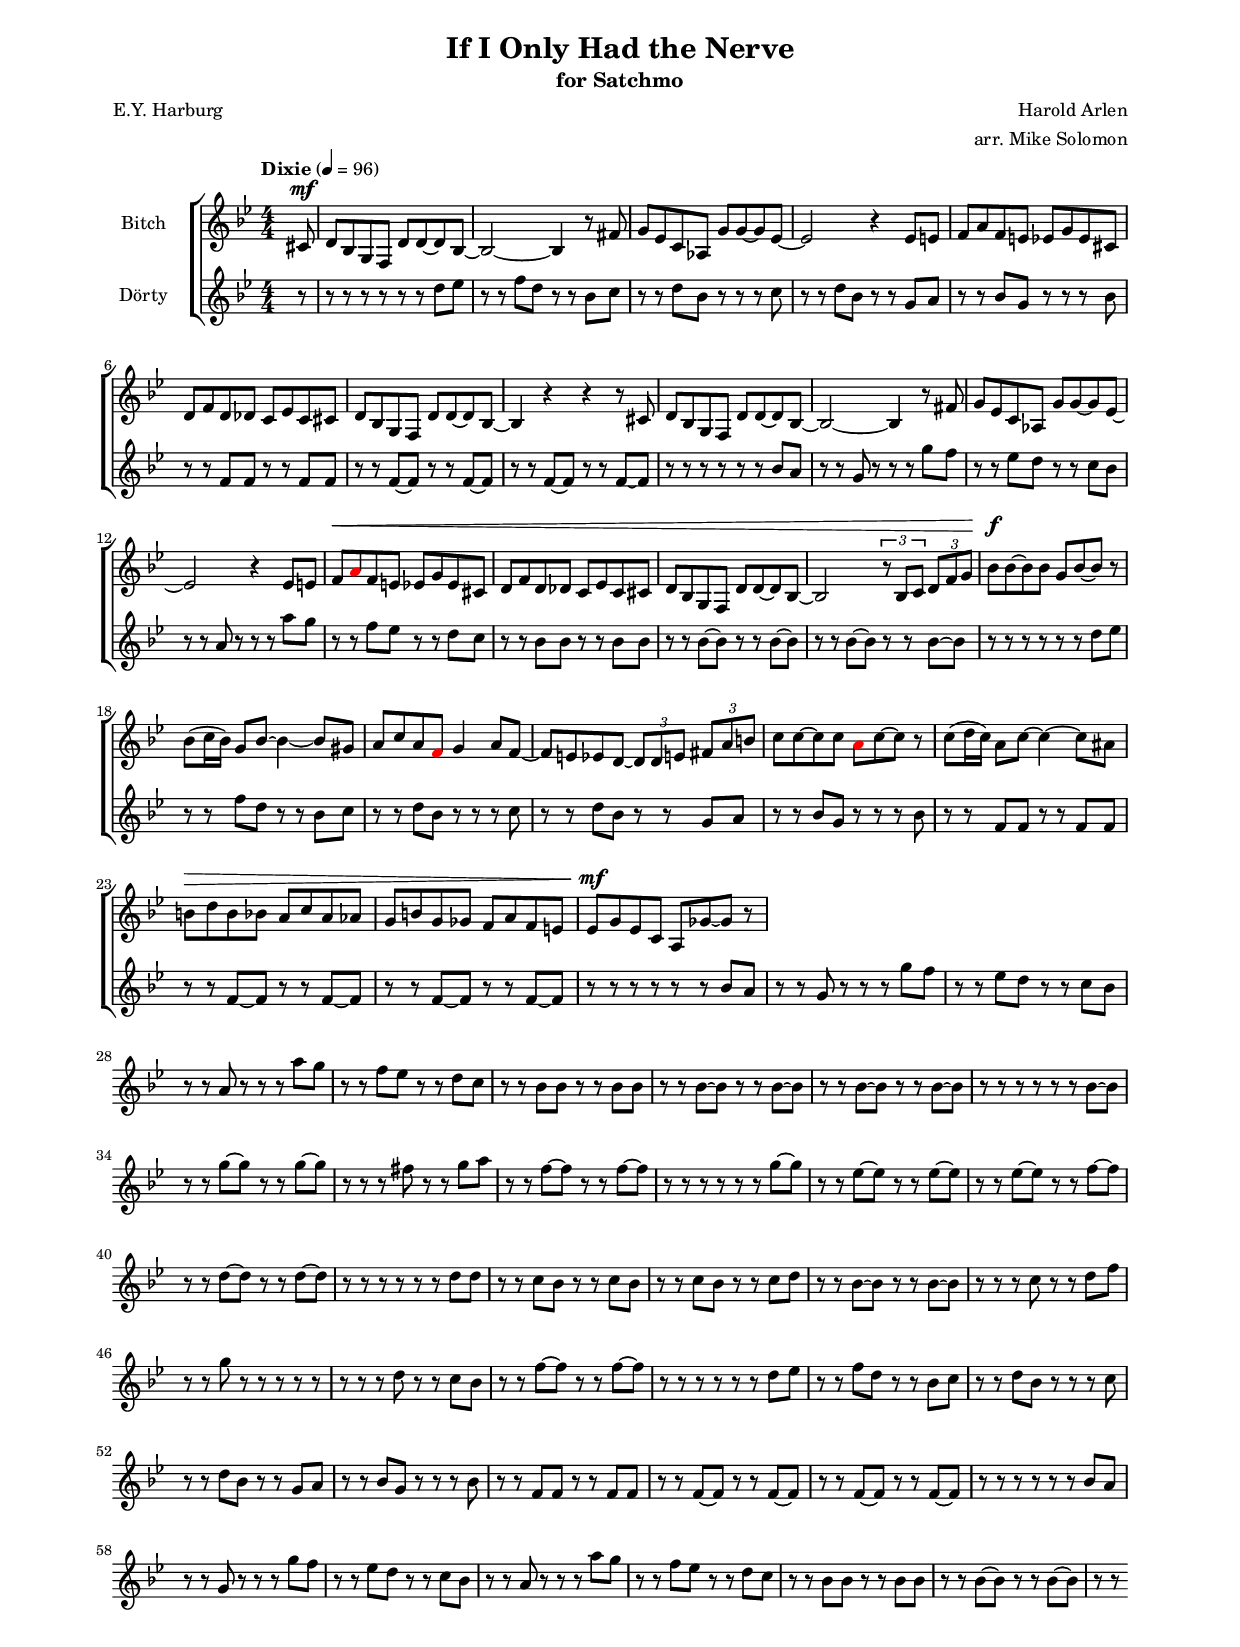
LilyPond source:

\version "2.19.0"
\include "defs-devel.ly"

marD = \markup \null
elsD = \markup \null
mikD = \markup \null
rynZ = \markup \null
desD = \markup \null

#(set-global-staff-size 15.87)
autoBeamInstruction = \autoBeamOn

solo = \markup \italic "solo"
psolo = \markup \italic "(solo)"
skat = \markup \italic "sit skat"
shoot = \markup \italic "SYT"

\header {
  title = "If I Only Had the Nerve"
  subtitle = "for Satchmo"
  %title = "Somewhere Over the Rainbow"
  composer = "Harold Arlen"
  poet = "E.Y. Harburg"
  arranger = "arr. Mike Solomon"
  %arranger = "arr. (anon)"
}
\paper {
  #(define fonts
    (set-global-fonts
    #:music "lilyjazz"
    #:brace "lilyjazz"
    #:roman "LilyJAZZText"
    #:sans "LilyJAZZChord"
    #:factor (/ staff-height pt 20)
  ))
  ragged-right = ##f
  left-margin = 0.75\in
  right-margin = 0.75\in
  top-margin = 0.5\in
  bottom-margin = 0.6\in
  ragged-last-bottom = ##f
  %max-systems-per-page = #2
  %oddHeaderMarkup = "FIRST FULL DRAFT 20.10.14 4:44"
  %evenHeaderMarkup = "FIRST FULL DRAFT 20.10.14 4:44"
}


#(ly:set-option 'point-and-click #f)

#(set-global-staff-size 15.87)

railroad =  {
  \once \override BreathingSign.text = \markup \musicglyph #"scripts.caesura.straight"
  \breathe
}
myred = \once \override NoteHead #'color = #red

php = \once \override Hairpin.stencil = #(parenthesize-callback ly:hairpin::print)

\paper {
  footnote-separator-markup = \markup { \column { " "\override #`(span-factor . 1/5) { \draw-hline } }}
  footnote-padding = 1\mm
  top-system-spacing = #'((basic-distance . 1) (minimum-distance . 0) (padding . 1) (stretchability . 40))
  bottom-system-spacing = #'((basic-distance . 1) (minimum-distance . 0) (padding . 1) (stretchability . 50))
  ragged-right = ##f
}

prefatoryMatter = {
  \key bes \major
  \autoBeamInstruction
  \time 4/4
}

scorePrefatoryMatter = {
  \prefatoryMatter
  \partial 8
}

midiPrefatoryMatter = {
  \prefatoryMatter
  \partial 8
}

theme = \relative c {
  cis8-\tag #'first \mf |
  d8 bes8 g8 f8 d'8 d8 ~ d8 bes8 ~ |
  bes2 ~ bes4 r8 fis'8 |
  g8 ees8 c8 aes8 g'8 g8 ~ g8 ees8 ~ |
  ees2 r4 ees8 e8 |
  f8-\tag #'second \< \tag #'second { \rred } a8 f8 e8 ees8 g8 ees8 cis8 |
  d8 f8 d8 des8 c8 ees8 c8 cis8 |
  d8 bes8 g8 f8 d'8 d8 ~ d8 bes8 ~ |
  \tag #'first { bes4 }
  \tag #'second { bes2 }
}

marks = {
  \tempo "Dixie" 4=96
  \time 4/4
  \partial 8 s8
  \repeat unfold 25 { s1 }
}

soprano = \transpose c c {
  \transpose c c' \removeWithTag #'second \theme
  r4 r4 r8
  \transpose c c' \removeWithTag #'first \theme
  \relative c' {
    \times 2/3 { r8 bes c } \times 2/3 { d f g } |
    bes8\f bes8 ~ bes8 bes8 g8 bes8 ~ bes8 r8 |
    bes8 ( c16 bes ) g8 bes8 ~ bes4 ~ bes8 gis8 |
    a8 c8 a8 \rred f8 g4 a8 f8 ~ |
    f8 e8 ees8 d8 ~ \times 2/3 { d d e } \times 2/3 { fis a b } |
    c8 c8 ~ c8 c8 \rred a8 c8 ~ c8 r8 |
    c8 ( d16 c ) a8 c8 ~ c4 ~ c8 ais8 |
    b8\> d8 b8 bes8 a8 c8 a8 aes8 |
    g8 b8 g8 ges8 f8 a8 f8 e8 |
    ees8\mf g8 ees8 c8 a8 ges'8 ~ ges8 r8 |
  }
}

sopranoWords = \lyricmode {
}

test = {
  r8 r8 r8 r8 r8 r8 r8 d''8 ees''8 r8 r8 f''8 d''8 r8 r8 bes'8 c''8 r8 r8 d''8 bes'8 r8 r8 r8 c''8 r8 r8 d''8 bes'8 r8 r8 g'8 a'8 r8 r8 bes'8 g'8 r8 r8 r8 bes'8 r8 r8 f'8 f'8 r8 r8 f'8 f'8 r8 r8 f'8 ~ f'8 r8 r8 f'8 ~ f'8 r8 r8 f'8 ~ f'8 r8 r8 f'8 ~ f'8 r8 r8 r8 r8 r8 r8 bes'8 a'8 r8 r8 g'8 r8 r8 r8 g''8 f''8 r8 r8 ees''8 d''8 r8 r8 c''8 bes'8 r8 r8 a'8 r8 r8 r8 a''8 g''8 r8 r8 f''8 ees''8 r8 r8 d''8 c''8 r8 r8 bes'8 bes'8 r8 r8 bes'8 bes'8 r8 r8 bes'8 ~ bes'8 r8 r8 bes'8 ~ bes'8 r8 r8 bes'8 ~ bes'8 r8 r8 bes'8 ~ bes'8 r8 r8 r8 r8 r8 r8 d''8 ees''8 r8 r8 f''8 d''8 r8 r8 bes'8 c''8 r8 r8 d''8 bes'8 r8 r8 r8 c''8 r8 r8 d''8 bes'8 r8 r8 g'8 a'8 r8 r8 bes'8 g'8 r8 r8 r8 bes'8 r8 r8 f'8 f'8 r8 r8 f'8 f'8 r8 r8 f'8 ~ f'8 r8 r8 f'8 ~ f'8 r8 r8 f'8 ~ f'8 r8 r8 f'8 ~ f'8 r8 r8 r8 r8 r8 r8 bes'8 a'8 r8 r8 g'8 r8 r8 r8 g''8 f''8 r8 r8 ees''8 d''8 r8 r8 c''8 bes'8 r8 r8 a'8 r8 r8 r8 a''8 g''8 r8 r8 f''8 ees''8 r8 r8 d''8 c''8 r8 r8 bes'8 bes'8 r8 r8 bes'8 bes'8 r8 r8 bes'8 ~ bes'8 r8 r8 bes'8 ~ bes'8 r8 r8 bes'8 ~ bes'8 r8 r8 bes'8 ~ bes'8 r8 r8 r8 r8 r8 r8 bes'8 ~ bes'8 r8 r8 g''8 ~ g''8 r8 r8 g''8 ~ g''8 r8 r8 r8 fis''8 r8 r8 g''8 a''8 r8 r8 f''8 ~ f''8 r8 r8 f''8 ~ f''8 r8 r8 r8 r8 r8 r8 g''8 ~ g''8 r8 r8 ees''8 ~ ees''8 r8 r8 ees''8 ~ ees''8 r8 r8 ees''8 ~ ees''8 r8 r8 f''8 ~ f''8 r8 r8 d''8 ~ d''8 r8 r8 d''8 ~ d''8 r8 r8 r8 r8 r8 r8 d''8 d''8 r8 r8 c''8 bes'8 r8 r8 c''8 bes'8 r8 r8 c''8 bes'8 r8 r8 c''8 d''8 r8 r8 bes'8 ~ bes'8 r8 r8 bes'8 ~ bes'8 r8 r8 r8 c''8 r8 r8 d''8 f''8 r8 r8 g''8 r8 r8 r8 r8 r8 r8 r8 r8 d''8 r8 r8 c''8 bes'8 r8 r8 f''8 ~ f''8 r8 r8 f''8 ~ f''8 r8 r8 r8 r8 r8 r8 d''8 ees''8 r8 r8 f''8 d''8 r8 r8 bes'8 c''8 r8 r8 d''8 bes'8 r8 r8 r8 c''8 r8 r8 d''8 bes'8 r8 r8 g'8 a'8 r8 r8 bes'8 g'8 r8 r8 r8 bes'8 r8 r8 f'8 f'8 r8 r8 f'8 f'8 r8 r8 f'8 ~ f'8 r8 r8 f'8 ~ f'8 r8 r8 f'8 ~ f'8 r8 r8 f'8 ~ f'8 r8 r8 r8 r8 r8 r8 bes'8 a'8 r8 r8 g'8 r8 r8 r8 g''8 f''8 r8 r8 ees''8 d''8 r8 r8 c''8 bes'8 r8 r8 a'8 r8 r8 r8 a''8 g''8 r8 r8 f''8 ees''8 r8 r8 d''8 c''8 r8 r8 bes'8 bes'8 r8 r8 bes'8 bes'8 r8 r8 bes'8 ~ bes'8 r8 r8 bes'8 ~ bes'8 r8 r8
}


\score {
  \new ChoirStaff <<
    \new Staff \with { instrumentName = #"Bitch" %shortInstrumentName = #"M."
} <<
      \new Voice = "soprano" { << { \numericTimeSignature
	\scorePrefatoryMatter
        \soprano
      } {
	\scorePrefatoryMatter
        \marks
      } >> }
      \new Lyrics \lyricsto "soprano" {
        \sopranoWords
      }
    >>
    \new Staff \with { instrumentName = #"Dörty" %shortInstrumentName = #"E."
} <<
      \new Voice = "mezzo" { \numericTimeSignature
	\scorePrefatoryMatter
        \test
      }
    >>
  >>
  \layout {
    \context {
      \Voice
      \override TextScript #'layer = #6
      \override NoteHead #'layer = #7
      \override Glissando #'breakable = ##t
      \override TupletNumber #'breakable = ##t
      \override TupletBracket #'breakable = ##t
      \override DynamicLineSpanner.direction = #UP
      \remove "Forbid_line_break_engraver"
    }
    \context {
      \Staff
      %\consists "Metronome_mark_engraver"
      \override TimeSignature #'style = #'numbered
      \override StaffSymbol #'layer = #4
      \override TimeSignature #'layer = #3
      \override TimeSignature #'whiteout = ##t
    }
    \context {
      \Lyrics
      %\override LyricText #'whiteout = ##t
      \override LyricText #'layer = #6
    }
    \context {
      \Score
      %\remove "Metronome_mark_engraver"
      \override NonMusicalPaperColumn #'allow-loose-spacing = ##f
    }
  }
}
